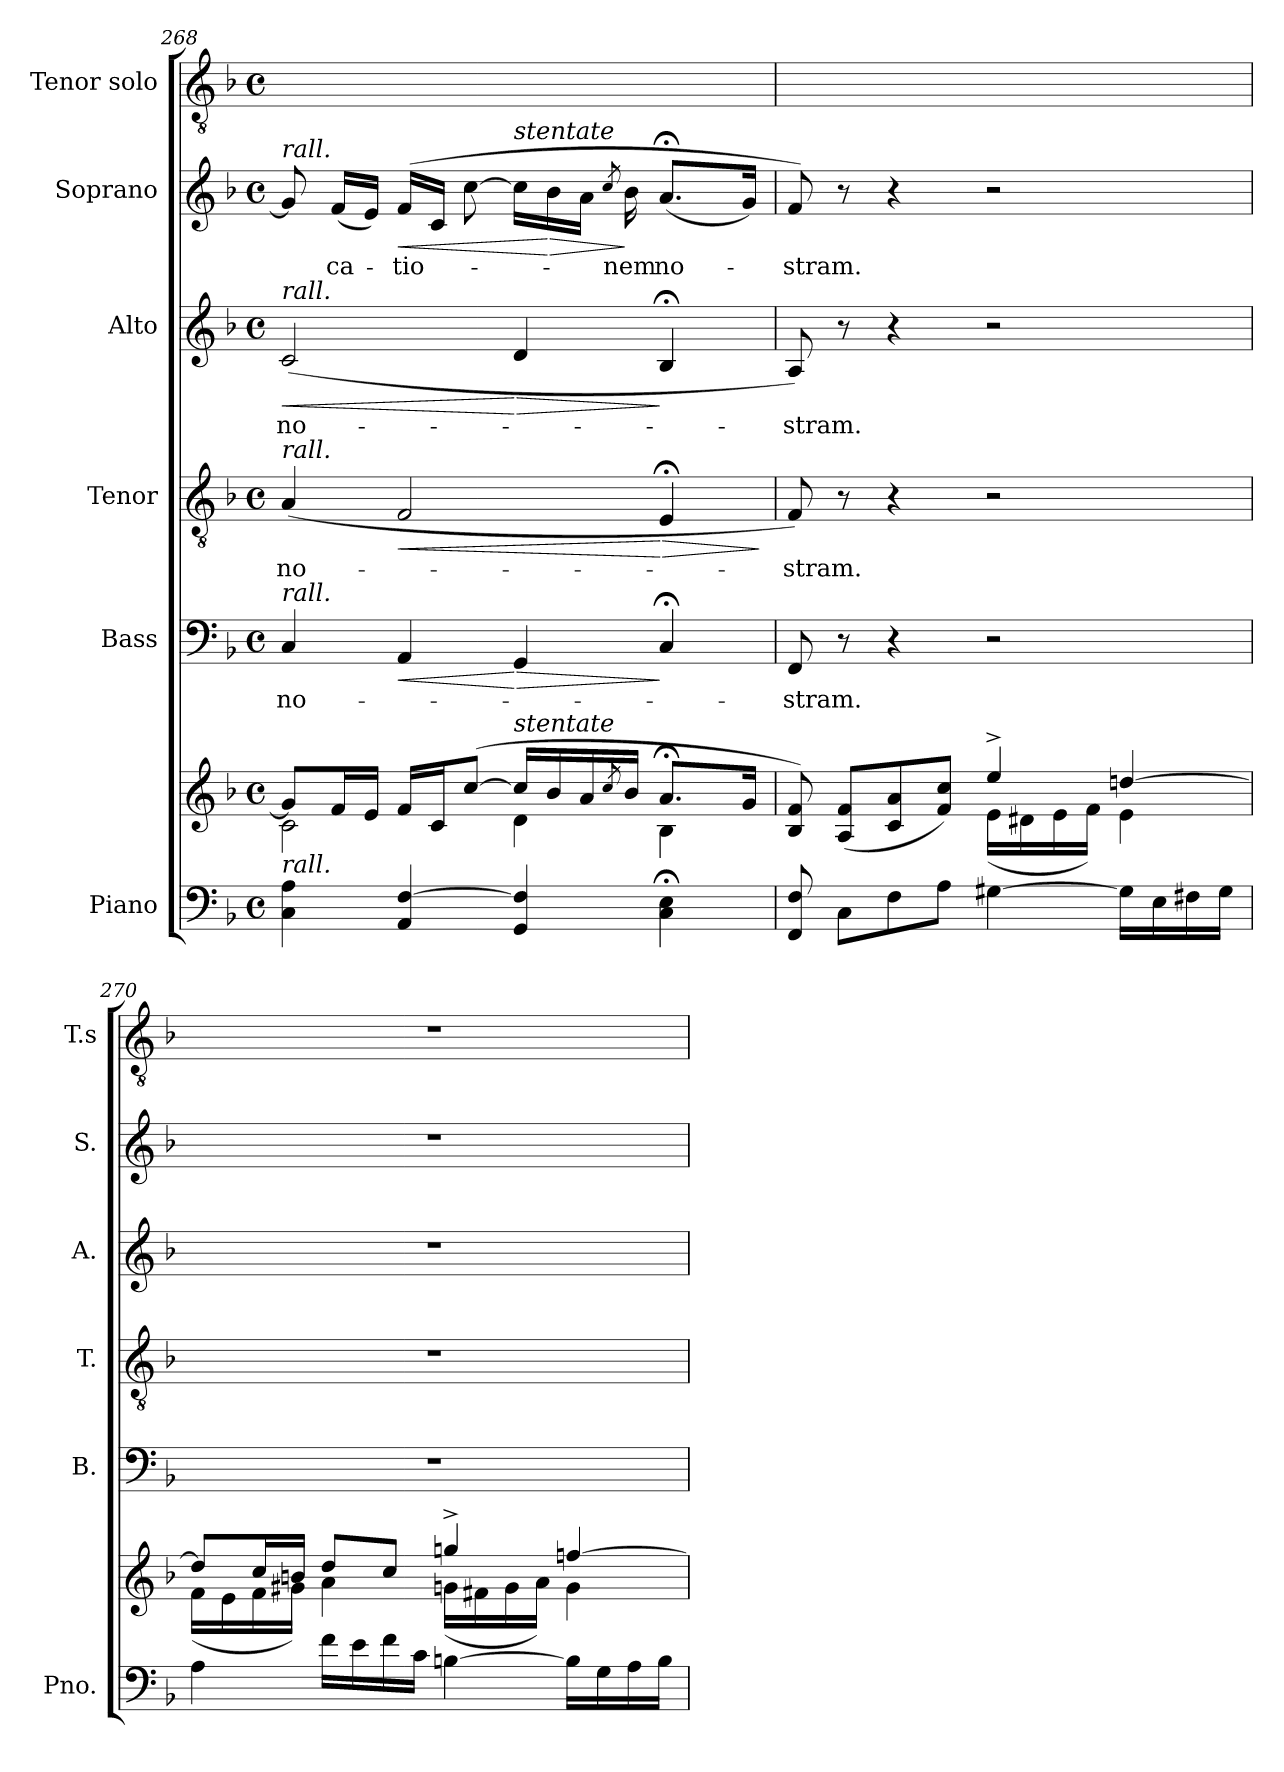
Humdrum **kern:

**kern	**kern	**kern	**text	**dynam	**kern	**text	**dynam	**kern	**text	**dynam	**kern	**text	**dynam	**kern
*part6	*part6	*part5	*part5	*part5	*part4	*part4	*part4	*part3	*part3	*part3	*part2	*part2	*part2	*part1
*staff7	*staff6	*staff5	*staff5	*staff5	*staff4	*staff4	*staff4	*staff3	*staff3	*staff3	*staff2	*staff2	*staff2	*staff1
*I"Piano	*	*I"Bass	*	*	*I"Tenor	*	*	*I"Alto	*	*	*I"Soprano	*	*	*I"Tenor solo
*I'Pno.	*	*I'B.	*	*	*I'T.	*	*	*I'A.	*	*	*I'S.	*	*	*I'T.s
*clefF4	*clefG2	*clefF4	*	*	*clefGv2	*	*	*clefG2	*	*	*clefG2	*	*	*clefGv2
*k[b-]	*k[b-]	*k[b-]	*	*	*k[b-]	*	*	*k[b-]	*	*	*k[b-]	*	*	*k[b-]
*M4/4	*M4/4	*M4/4	*	*	*M4/4	*	*	*M4/4	*	*	*M4/4	*	*	*M4/4
*met(c)	*met(c)	*met(c)	*	*	*met(c)	*	*	*met(c)	*	*	*met(c)	*	*	*met(c)
*MM70	*MM70	*MM70	*	*	*MM70	*	*	*MM70	*	*	*MM70	*	*	*MM70
=268	=268	=268	=268	=268	=268	=268	=268	=268	=268	=268	=268	=268	=268	=268
*	*^	*	*	*	*	*	*	*	*	*	*	*	*	*
!	!	!	!	!	!	!	!	!	!	!	!	!LO:TX:a:i:t=rall.	!	!	!
!	!	!	!	!	!	!	!	!	!LO:TX:a:i:t=rall.	!	!	!	!	!	!
!	!	!	!	!	!	!LO:TX:a:i:t=rall.	!	!	!	!	!	!	!	!	!
!	!	!	!LO:TX:a:i:t=rall.	!	!	!	!	!	!	!	!	!	!	!	!
!LO:TX:a:i:t=rall.	!	!	!	!	!	!	!	!	!	!	!	!	!	!	!
!	!	!	!	!LO:LY:b	!	!	!LO:LY:b	!	!	!LO:LY:b	!LO:HP:b	!	!	!	!
*	*	*	*	*	*	*	*	*	*	*	*	*	*	*	*^
*	*	*	*	*	*	*	*	*	*	*	*	*	*	*	*	*^
4C\ 4A\	8g/L]	2c\	4C/	no-	.	(>4A/	no-	.	(>2c/	no-	<	8g/]	.	.	1ryy	8.ryy	4.ryy
!	!	!	!	!	!	!	!	!	!	!	!	!	!LO:LY:b	!	!	!	!
.	16f/L	.	.	.	.	.	.	.	.	.	.	(<16f/LL	-ca-	.	.	.	.
*	*	*	*	*	*	*	*	*	*	*	*	*	*	*	*MM65	*	*
.	16e/JJ	.	.	.	.	.	.	.	.	.	.	16e/JJ)	.	.	.	2ryy	.
!	!	!	!	!	!LO:HP:b	!	!	!LO:HP:b	!	!	!	!	!LO:LY:b	!LO:HP:b	!	!	!
4AA/ [4F/	16f/LL	.	4AA/	.	<	2F/	.	<	.	.	.	(>16f/LL	-tio-	<	.	.	.
.	16c/J	.	.	.	.	.	.	.	.	.	.	16c/JJ	.	.	.	.	.
*	*	*	*	*	*	*	*	*	*	*	*	*	*	*	*MM60	*	*
.	(>[8cc/J	.	.	.	.	.	.	.	.	.	.	[8cc\	.	.	.	.	2ryy
!	!	!	!	!	!	!	!	!	!	!	!	!LO:TX:a:i:t=stentate	!	!	!	!	!
!	!LO:TX:a:i:t=stentate	!	!	!	!	!	!	!	!	!	!	!	!	!	!	!	!
!	!	!	!	!	!LO:HP:n=1:b	!	!	!	!	!	!LO:HP:n=1:b	!	!	!	!	!	!
4GG/ 4F/]	16cc/LL]	4d\	4GG/	.	[ >	.	.	.	4d/	.	[ >	16cc\LL]	.	.	.	.	.
!	!	!	!	!	!	!	!	!	!	!	!	!	!	!LO:HP:n=1:b	!	!	!
.	16b-/	.	.	.	.	.	.	.	.	.	.	16b-\	.	[ >	.	.	.
.	16a/	.	.	.	.	.	.	.	.	.	.	16a\JJ	.	.	.	.	.
*	*	*	*	*	*	*	*	*	*	*	*	*	*	*	*MM55	*	*
.	8qcc/	.	.	.	.	.	.	.	.	.	.	8qcc/	.	.	.	.	.
!	!	!	!	!	!	!	!	!	!	!	!	!	!LO:LY:b	!	!	!	!
.	16b-/JJ	.	.	.	.	.	.	.	.	.	.	16b-\	-nem	]	.	4ryy	.
!	!	!	!	!	!	!	!	!LO:HP:n=1:b	!	!	!	!	!LO:LY:b	!	!	!	!
4C\;< 4E\;<	8.a;</L	4B-\	4C;</	.	]	4E;</	.	[ >	4B-;</	.	]	(<8.a;</L	no-	.	.	.	.
.	.	.	.	.	.	.	.	.	.	.	.	.	.	.	.	.	8ryy
.	16g/Jk	.	.	.	.	.	.	.	.	.	.	16g/Jk)	.	.	.	16ryy	.
*	*v	*v	*	*	*	*	*	*	*	*	*	*	*	*	*	*	*
.	.	.	.	.	.	.	]	.	.	.	.	.	.	.	.	.
*	*	*	*	*	*	*	*	*	*	*	*	*	*	*v	*v	*v
=269	=269	=269	=269	=269	=269	=269	=269	=269	=269	=269	=269	=269	=269	=269
*	*	*	*	*	*	*	*	*	*	*	*	*	*	*MM75
*	*^	*	*	*	*	*	*	*	*	*	*	*	*	*^
*	*	*	*	*	*	*	*	*	*	*	*	*	*	*	*	*^
!	!	!	!	!	!	!	!	!	!	!	!	!	!	!	!LO:TX:a:Bi:t=a tempo	!	!
!	!	!	!	!LO:LY:b	!	!	!LO:LY:b	!	!	!LO:LY:b	!	!	!LO:LY:b	!	!	!	!
*	*	*	*	*	*	*	*	*	*	*	*	*	*	*	*v	*v	*v
8FF/ 8F/	8B-/ 8f/)	2ryy	8FF/	stram.	.	8F/)	-stram.	.	8A/)	stram.	.	8f/)	-stram.	.	1ryy
8C\L	(<8A/ 8f/L	.	8r	.	.	8r	.	.	8r	.	.	8r	.	.	.
8F\	8c/ 8a/	.	4r	.	.	4r	.	.	4r	.	.	4r	.	.	.
8A\J	8f/ 8cc/J)	.	.	.	.	.	.	.	.	.	.	.	.	.	.
[4G#X\	4ee^/	(<16e\LL	2r	.	.	2r	.	.	2r	.	.	2r	.	.	.
.	.	16d#X\	.	.	.	.	.	.	.	.	.	.	.	.	.
.	.	16e\	.	.	.	.	.	.	.	.	.	.	.	.	.
.	.	16f\JJ)	.	.	.	.	.	.	.	.	.	.	.	.	.
16G#\LL]	[4ddn/	4e\	.	.	.	.	.	.	.	.	.	.	.	.	.
16E\	.	.	.	.	.	.	.	.	.	.	.	.	.	.	.
16F#X\	.	.	.	.	.	.	.	.	.	.	.	.	.	.	.
16G#\JJ	.	.	.	.	.	.	.	.	.	.	.	.	.	.	.
!!LO:LB:g=z
=270	=270	=270	=270	=270	=270	=270	=270	=270	=270	=270	=270	=270	=270	=270	=270
4A\	8dd/L]	(<16f\LL	1r	.	.	1r	.	.	1r	.	.	1r	.	.	1r
.	.	16e\	.	.	.	.	.	.	.	.	.	.	.	.	.
.	16cc/L	16f\	.	.	.	.	.	.	.	.	.	.	.	.	.
.	16bn/JJ	16g#X\JJ)	.	.	.	.	.	.	.	.	.	.	.	.	.
16f\LL	8dd/L	4a\	.	.	.	.	.	.	.	.	.	.	.	.	.
16e\	.	.	.	.	.	.	.	.	.	.	.	.	.	.	.
16f\	8cc/J	.	.	.	.	.	.	.	.	.	.	.	.	.	.
16c\JJ	.	.	.	.	.	.	.	.	.	.	.	.	.	.	.
[4Bn\	4ggn^/	(<16gn\LL	.	.	.	.	.	.	.	.	.	.	.	.	.
.	.	16f#X\	.	.	.	.	.	.	.	.	.	.	.	.	.
.	.	16g\	.	.	.	.	.	.	.	.	.	.	.	.	.
.	.	16a\JJ)	.	.	.	.	.	.	.	.	.	.	.	.	.
16B\LL]	[4ffn/	4g\	.	.	.	.	.	.	.	.	.	.	.	.	.
16G\	.	.	.	.	.	.	.	.	.	.	.	.	.	.	.
16A\	.	.	.	.	.	.	.	.	.	.	.	.	.	.	.
16B\JJ	.	.	.	.	.	.	.	.	.	.	.	.	.	.	.
*	*v	*v	*	*	*	*	*	*	*	*	*	*	*	*	*
=	=	=	=	=	=	=	=	=	=	=	=	=	=	=
*-	*-	*-	*-	*-	*-	*-	*-	*-	*-	*-	*-	*-	*-	*-
